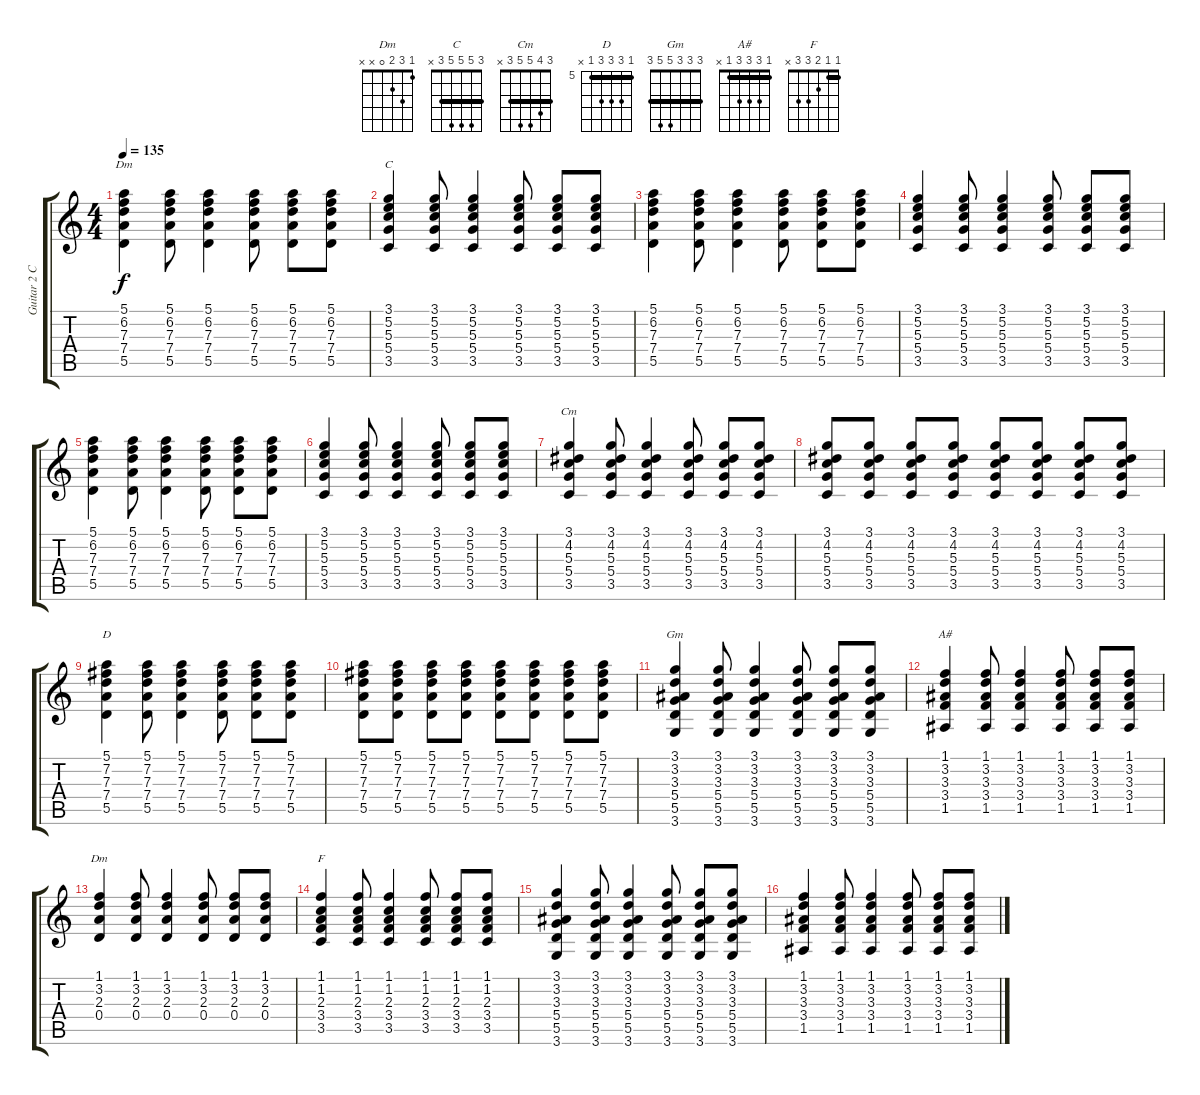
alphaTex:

\track ("Guitar 2 Clean With Some Effect" "Guitar 2 C") {instrument electricguitarclean}
\staff {score tabs}
\tuning (E4 B3 G3 D3 A2 E2) {hide}
\chord ("Dm" 5 6 7 7 5 x) {firstfret 5 barre 5}
\chord ("C" 3 5 5 5 3 x) {barre 3}
\chord ("Cm" 3 4 5 5 3 x) {barre 3}
\chord ("D" 5 7 7 7 5 x) {firstfret 5 barre 5}
\chord ("Gm" 3 3 3 5 5 3) {barre 3}
\chord ("A#" 1 3 3 3 1 x) {barre 1}
\chord ("Dm" 1 3 2 0 x x)
\chord ("F" 1 1 2 3 3 x) {barre 1}
\ts (4 4)
\tempo 135
\clef g2
\ks c
(5.1 6.2 7.3 7.4 5.5).4{ch "Dm" dy f} (5.1 6.2 7.3 7.4 5.5).8 (5.1 6.2 7.3 7.4 5.5).4 (5.1 6.2 7.3 7.4 5.5).8 (5.1 6.2 7.3 7.4 5.5).8 (5.1 6.2 7.3 7.4 5.5).8 |
(3.1 5.2 5.3 5.4 3.5).4{ch "C"} (3.1 5.2 5.3 5.4 3.5).8 (3.1 5.2 5.3 5.4 3.5).4 (3.1 5.2 5.3 5.4 3.5).8 (3.1 5.2 5.3 5.4 3.5).8 (3.1 5.2 5.3 5.4 3.5).8 |
(5.1 6.2 7.3 7.4 5.5).4 (5.1 6.2 7.3 7.4 5.5).8 (5.1 6.2 7.3 7.4 5.5).4 (5.1 6.2 7.3 7.4 5.5).8 (5.1 6.2 7.3 7.4 5.5).8 (5.1 6.2 7.3 7.4 5.5).8 |
(3.1 5.2 5.3 5.4 3.5).4 (3.1 5.2 5.3 5.4 3.5).8 (3.1 5.2 5.3 5.4 3.5).4 (3.1 5.2 5.3 5.4 3.5).8 (3.1 5.2 5.3 5.4 3.5).8 (3.1 5.2 5.3 5.4 3.5).8 |
(5.1 6.2 7.3 7.4 5.5).4 (5.1 6.2 7.3 7.4 5.5).8 (5.1 6.2 7.3 7.4 5.5).4 (5.1 6.2 7.3 7.4 5.5).8 (5.1 6.2 7.3 7.4 5.5).8 (5.1 6.2 7.3 7.4 5.5).8 |
(3.1 5.2 5.3 5.4 3.5).4 (3.1 5.2 5.3 5.4 3.5).8 (3.1 5.2 5.3 5.4 3.5).4 (3.1 5.2 5.3 5.4 3.5).8 (3.1 5.2 5.3 5.4 3.5).8 (3.1 5.2 5.3 5.4 3.5).8 |
(3.1 4.2 5.3 5.4 3.5).4{ch "Cm"} (3.1 4.2 5.3 5.4 3.5).8 (3.1 4.2 5.3 5.4 3.5).4 (3.1 4.2 5.3 5.4 3.5).8 (3.1 4.2 5.3 5.4 3.5).8 (3.1 4.2 5.3 5.4 3.5).8 |
(3.1 4.2 5.3 5.4 3.5).8 (3.1 4.2 5.3 5.4 3.5).8 (3.1 4.2 5.3 5.4 3.5).8 (3.1 4.2 5.3 5.4 3.5).8 (3.1 4.2 5.3 5.4 3.5).8 (3.1 4.2 5.3 5.4 3.5).8 (3.1 4.2 5.3 5.4 3.5).8 (3.1 4.2 5.3 5.4 3.5).8 |
(5.1 7.2 7.3 7.4 5.5).4{ch "D"} (5.1 7.2 7.3 7.4 5.5).8 (5.1 7.2 7.3 7.4 5.5).4 (5.1 7.2 7.3 7.4 5.5).8 (5.1 7.2 7.3 7.4 5.5).8 (5.1 7.2 7.3 7.4 5.5).8 |
(5.1 7.2 7.3 7.4 5.5).8 (5.1 7.2 7.3 7.4 5.5).8 (5.1 7.2 7.3 7.4 5.5).8 (5.1 7.2 7.3 7.4 5.5).8 (5.1 7.2 7.3 7.4 5.5).8 (5.1 7.2 7.3 7.4 5.5).8 (5.1 7.2 7.3 7.4 5.5).8 (5.1 7.2 7.3 7.4 5.5).8 |
(3.1 3.2 3.3 5.4 5.5 3.6).4{ch "Gm"} (3.1 3.2 3.3 5.4 5.5 3.6).8 (3.1 3.2 3.3 5.4 5.5 3.6).4 (3.1 3.2 3.3 5.4 5.5 3.6).8 (3.1 3.2 3.3 5.4 5.5 3.6).8 (3.1 3.2 3.3 5.4 5.5 3.6).8 |
(1.1 3.2 3.3 3.4 1.5).4{ch "A#"} (1.1 3.2 3.3 3.4 1.5).8 (1.1 3.2 3.3 3.4 1.5).4 (1.1 3.2 3.3 3.4 1.5).8 (1.1 3.2 3.3 3.4 1.5).8 (1.1 3.2 3.3 3.4 1.5).8 |
(1.1 3.2 2.3 0.4).4{ch "Dm"} (1.1 3.2 2.3 0.4).8 (1.1 3.2 2.3 0.4).4 (1.1 3.2 2.3 0.4).8 (1.1 3.2 2.3 0.4).8 (1.1 3.2 2.3 0.4).8 |
(1.1 1.2 2.3 3.4 3.5).4{ch "F"} (1.1 1.2 2.3 3.4 3.5).8 (1.1 1.2 2.3 3.4 3.5).4 (1.1 1.2 2.3 3.4 3.5).8 (1.1 1.2 2.3 3.4 3.5).8 (1.1 1.2 2.3 3.4 3.5).8 |
(3.1 3.2 3.3 5.4 5.5 3.6).4 (3.1 3.2 3.3 5.4 5.5 3.6).8 (3.1 3.2 3.3 5.4 5.5 3.6).4 (3.1 3.2 3.3 5.4 5.5 3.6).8 (3.1 3.2 3.3 5.4 5.5 3.6).8 (3.1 3.2 3.3 5.4 5.5 3.6).8 |
(1.1 3.2 3.3 3.4 1.5).4 (1.1 3.2 3.3 3.4 1.5).8 (1.1 3.2 3.3 3.4 1.5).4 (1.1 3.2 3.3 3.4 1.5).8 (1.1 3.2 3.3 3.4 1.5).8 (1.1 3.2 3.3 3.4 1.5).8
